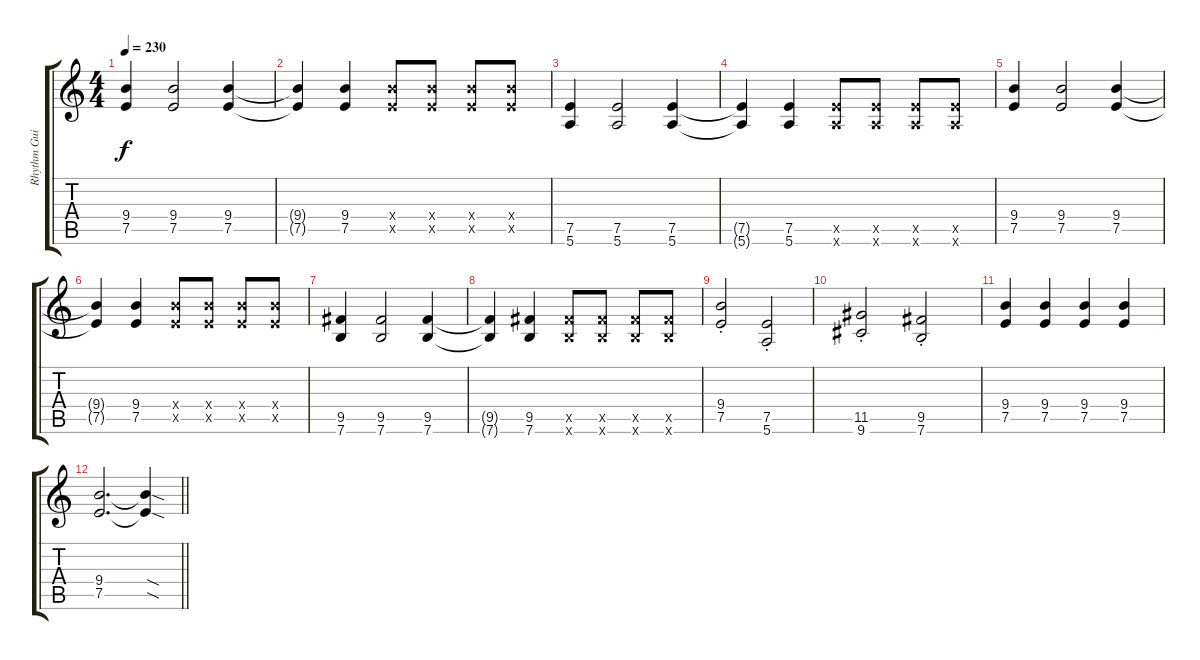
\track ("Rhythm Guitar" "Rhythm Gui") {instrument distortionguitar}
\staff {score tabs}
\tuning (E4 B3 G3 D3 A2 E2) {hide}
\ts (4 4)
\tempo 230
\clef g2
\ks c
(9.4 7.5).4{dy f} (9.4 7.5).2 (9.4 7.5).4 |
(9.4{t} 7.5{t}).4 (9.4 7.5).4 (9.4{x} 7.5{x}).8 (9.4{x} 7.5{x}).8 (9.4{x} 7.5{x}).8 (9.4{x} 7.5{x}).8 |
(7.5 5.6).4 (7.5 5.6).2 (7.5 5.6).4 |
(7.5{t} 5.6{t}).4 (7.5 5.6).4 (7.5{x} 5.6{x}).8 (7.5{x} 5.6{x}).8 (7.5{x} 5.6{x}).8 (7.5{x} 5.6{x}).8 |
(9.4 7.5).4 (9.4 7.5).2 (9.4 7.5).4 |
(9.4{t} 7.5{t}).4 (9.4 7.5).4 (9.4{x} 7.5{x}).8 (9.4{x} 7.5{x}).8 (9.4{x} 7.5{x}).8 (9.4{x} 7.5{x}).8 |
(9.5 7.6).4 (9.5 7.6).2 (9.5 7.6).4 |
(9.5{t} 7.6{t}).4 (9.5 7.6).4 (9.5{x} 7.6{x}).8 (9.5{x} 7.6{x}).8 (9.5{x} 7.6{x}).8 (9.5{x} 7.6{x}).8 |
(9.4{st} 7.5{st}).2 (7.5{st} 5.6{st}).2 |
(11.5{st} 9.6{st}).2 (9.5{st} 7.6{st}).2 |
(9.4 7.5).4 (9.4 7.5).4 (9.4 7.5).4 (9.4 7.5).4 |
\barLineRight lightlight
(9.4 7.5).2{d} (9.4{sod t} 7.5{sod t}).4
